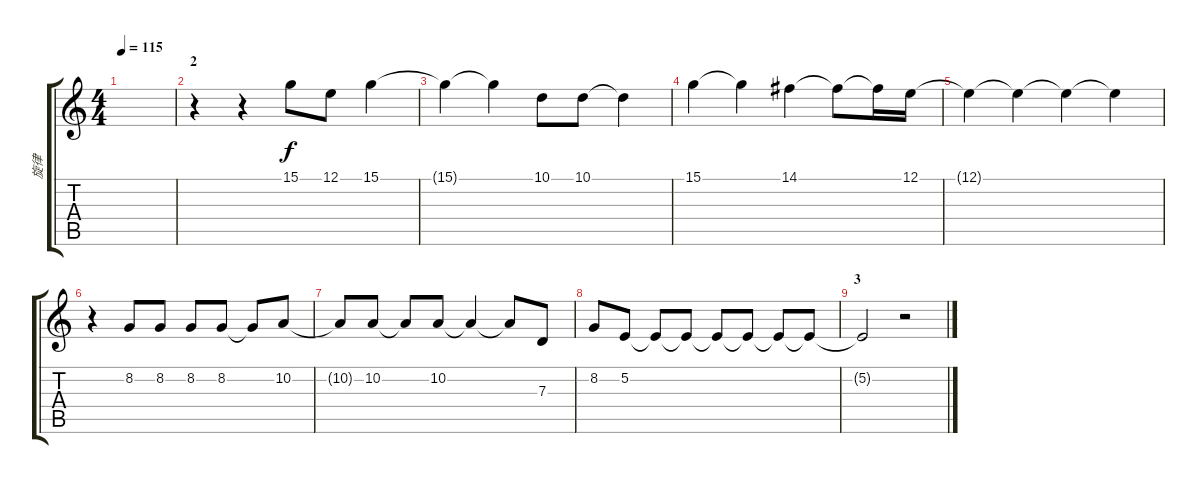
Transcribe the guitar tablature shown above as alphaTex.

\track ("旋律" "旋律") {instrument piccolo}
\staff {score tabs}
\tuning (E4 B3 G3 D3 A2 E2) {hide}
\ts (4 4)
\tempo 115
\clef g2
\ks c
|
\section ("" "2")
r.4 r.4 15.1.8 12.1.8 15.1.4 |
15.1{t}.4 15.1{t}.4 10.1.8 10.1.8 10.1{t}.4 |
15.1.4 15.1{t}.4 14.1.4 14.1{t}.8 14.1{t}.16 12.1.16 |
12.1{t}.4 12.1{t}.4 12.1{t}.4 12.1{t}.4 |
r.4 8.2.8 8.2.8 8.2.8 8.2.8 8.2{t}.8 10.2.8 |
10.2{t}.8 10.2.8 10.2{t}.8 10.2.8 10.2{t}.4 10.2{t}.8 7.3.8 |
8.2.8 5.2.8 5.2{t}.8 5.2{t}.8 5.2{t}.8 5.2{t}.8 5.2{t}.8 5.2{t}.8 |
\section ("" "3")
5.2{t}.2 r.2
